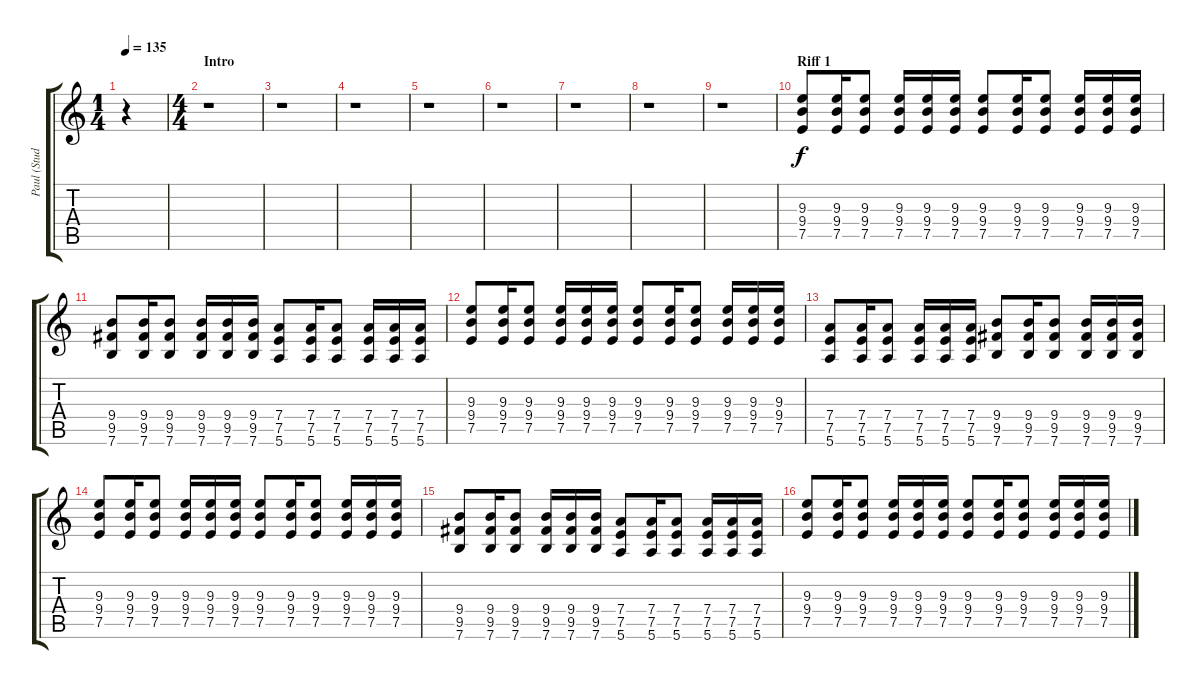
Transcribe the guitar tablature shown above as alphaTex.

\track ("Paul (Studio Guitar)" "Paul (Stud") {instrument overdrivenguitar}
\staff {score tabs}
\tuning (E4 B3 G3 D3 A2 E2) {hide}
\ts (1 4)
\tempo 135
\clef g2
\ks c
r.4{dy f instrument overdrivenguitar} |
\ts (4 4)
\section ("" "Intro")
r.1 |
r.1 |
r.1 |
r.1 |
r.1 |
r.1 |
r.1 |
r.1 |
\section ("" "Riff 1")
(9.3 9.4 7.5).8 (9.3 9.4 7.5).16 (9.3 9.4 7.5).8 (9.3 9.4 7.5).16 (9.3 9.4 7.5).16 (9.3 9.4 7.5).16 (9.3 9.4 7.5).8 (9.3 9.4 7.5).16 (9.3 9.4 7.5).8 (9.3 9.4 7.5).16 (9.3 9.4 7.5).16 (9.3 9.4 7.5).16 |
(9.4 9.5 7.6).8 (9.4 9.5 7.6).16 (9.4 9.5 7.6).8 (9.4 9.5 7.6).16 (9.4 9.5 7.6).16 (9.4 9.5 7.6).16 (7.4 7.5 5.6).8 (7.4 7.5 5.6).16 (7.4 7.5 5.6).8 (7.4 7.5 5.6).16 (7.4 7.5 5.6).16 (7.4 7.5 5.6).16 |
(9.3 9.4 7.5).8 (9.3 9.4 7.5).16 (9.3 9.4 7.5).8 (9.3 9.4 7.5).16 (9.3 9.4 7.5).16 (9.3 9.4 7.5).16 (9.3 9.4 7.5).8 (9.3 9.4 7.5).16 (9.3 9.4 7.5).8 (9.3 9.4 7.5).16 (9.3 9.4 7.5).16 (9.3 9.4 7.5).16 |
(7.4 7.5 5.6).8 (7.4 7.5 5.6).16 (7.4 7.5 5.6).8 (7.4 7.5 5.6).16 (7.4 7.5 5.6).16 (7.4 7.5 5.6).16 (9.4 9.5 7.6).8 (9.4 9.5 7.6).16 (9.4 9.5 7.6).8 (9.4 9.5 7.6).16 (9.4 9.5 7.6).16 (9.4 9.5 7.6).16 |
(9.3 9.4 7.5).8 (9.3 9.4 7.5).16 (9.3 9.4 7.5).8 (9.3 9.4 7.5).16 (9.3 9.4 7.5).16 (9.3 9.4 7.5).16 (9.3 9.4 7.5).8 (9.3 9.4 7.5).16 (9.3 9.4 7.5).8 (9.3 9.4 7.5).16 (9.3 9.4 7.5).16 (9.3 9.4 7.5).16 |
(9.4 9.5 7.6).8 (9.4 9.5 7.6).16 (9.4 9.5 7.6).8 (9.4 9.5 7.6).16 (9.4 9.5 7.6).16 (9.4 9.5 7.6).16 (7.4 7.5 5.6).8 (7.4 7.5 5.6).16 (7.4 7.5 5.6).8 (7.4 7.5 5.6).16 (7.4 7.5 5.6).16 (7.4 7.5 5.6).16 |
(9.3 9.4 7.5).8 (9.3 9.4 7.5).16 (9.3 9.4 7.5).8 (9.3 9.4 7.5).16 (9.3 9.4 7.5).16 (9.3 9.4 7.5).16 (9.3 9.4 7.5).8 (9.3 9.4 7.5).16 (9.3 9.4 7.5).8 (9.3 9.4 7.5).16 (9.3 9.4 7.5).16 (9.3 9.4 7.5).16
